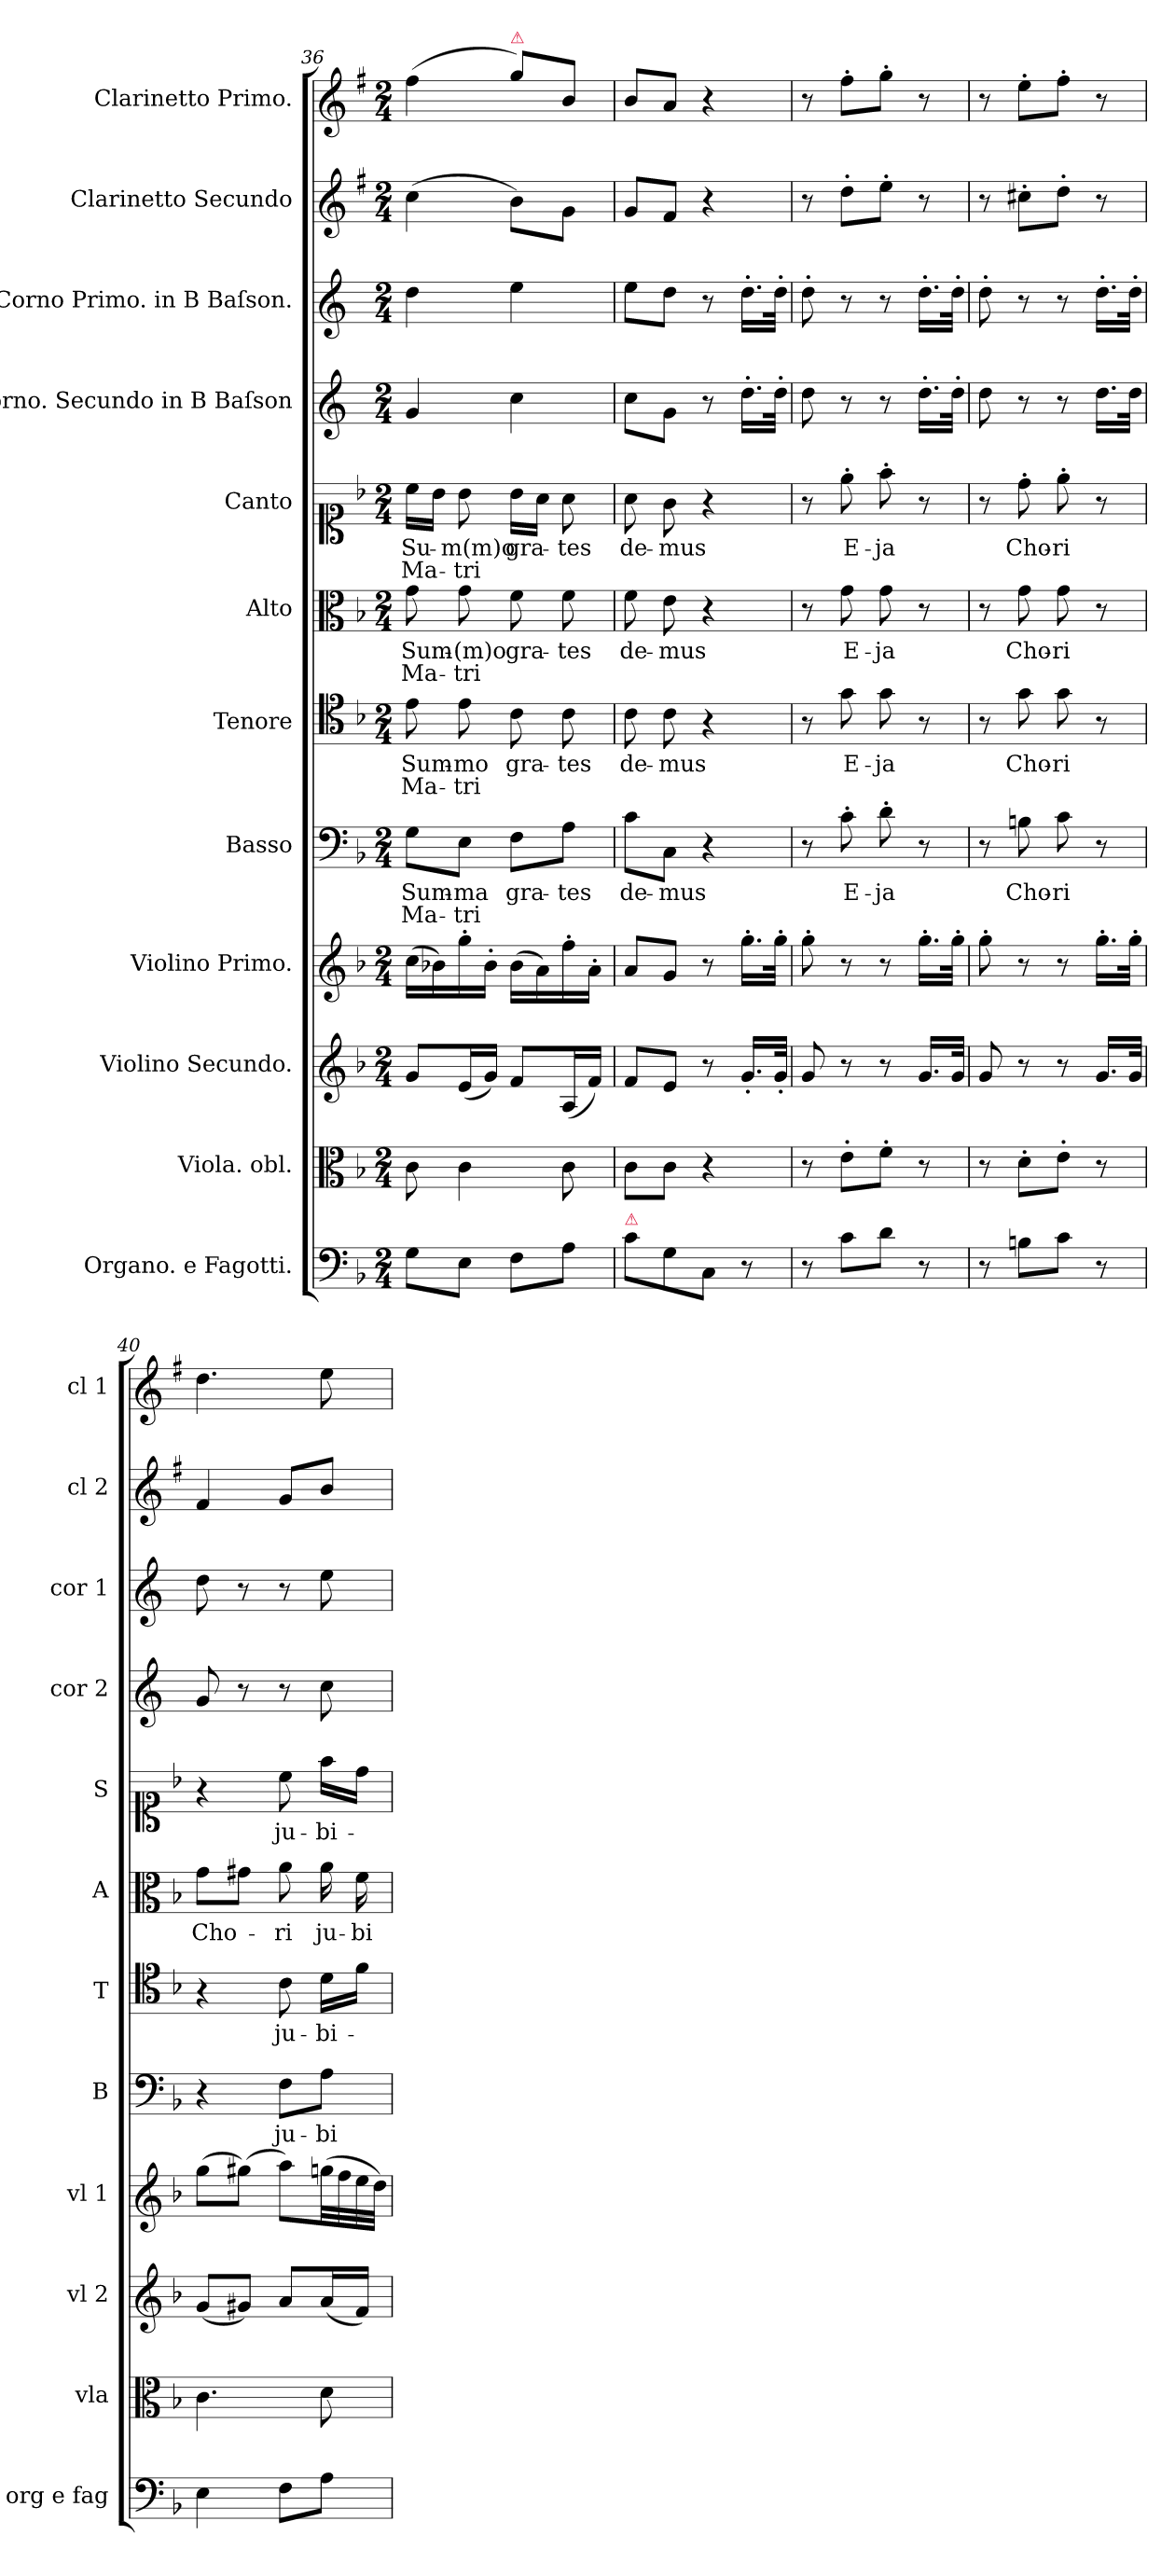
**kern	**kern	**kern	**kern	**kern	**text	**text	**kern	**text	**text	**kern	**text	**text	**kern	**text	**text	**kern	**kern	**kern	**kern
*part12	*part11	*part10	*part9	*part8	*part8	*part8	*part7	*part7	*part7	*part6	*part6	*part6	*part5	*part5	*part5	*part4	*part3	*part2	*part1
*staff12	*staff11	*staff10	*staff9	*staff8	*staff8	*staff8	*staff7	*staff7	*staff7	*staff6	*staff6	*staff6	*staff5	*staff5	*staff5	*staff4	*staff3	*staff2	*staff1
*I"Organo. e Fagotti.	*I"Viola. obl.	*I"Violino Secundo.	*I"Violino Primo.	*I"Basso	*	*	*I"Tenore	*	*	*I"Alto	*	*	*I"Canto	*	*	*I"Corno. Secundo in B Baſson	*I"Corno Primo. in B Baſson.	*I"Clarinetto Secundo	*I"Clarinetto Primo.
*I'org e fag	*I'vla	*I'vl 2	*I'vl 1	*I'B	*	*	*I'T	*	*	*I'A	*	*	*I'S	*	*	*I'cor 2	*I'cor 1	*I'cl 2	*I'cl 1
*clefF4	*clefC3	*clefG2	*clefG2	*clefF4	*	*	*clefC4	*	*	*clefC3	*	*	*clefC1	*	*	*clefG2	*clefG2	*clefG2	*clefG2
*	*	*	*	*	*	*	*	*	*	*	*	*	*	*	*	*ITrd4c7	*ITrd4c7	*ITrd1c2	*ITrd1c2
*k[b-]	*k[b-]	*k[b-]	*k[b-]	*k[b-]	*	*	*k[b-]	*	*	*k[b-]	*	*	*k[b-]	*	*	*k[b-]	*k[b-]	*k[b-]	*k[b-]
*F:	*F:	*F:	*F:	*F:	*	*	*F:	*	*	*F:	*	*	*F:	*	*	*F:	*F:	*F:	*F:
*M2/4	*M2/4	*M2/4	*M2/4	*M2/4	*	*	*M2/4	*	*	*M2/4	*	*	*M2/4	*	*	*M2/4	*M2/4	*M2/4	*M2/4
=36	=36	=36	=36	=36	=36	=36	=36	=36	=36	=36	=36	=36	=36	=36	=36	=36	=36	=36	=36
8G\L	8c\	8g/L	(16cc\LL	8G\L	Sum-	Ma-	8e\	Sum-	Ma-	8g\	Sum-	Ma-	16cc\LL	Su-	Ma-	4c/	4g\	(4b-\	(4ee\
.	.	.	16b-X\)	.	.	.	.	.	.	.	.	.	16b-\JJ	.	.	.	.	.	.
8E\J	4c\	(16e/L	16gg'\	8E\J	-ma	-tri	8e\	-mo	-tri	8g\	-(m)o	-tri	8b-\	-m(m)o	-tri	.	.	.	.
.	.	16g/JJ)	16b-'\JJ	.	.	.	.	.	.	.	.	.	.	.	.	.	.	.	.
!	!	!	!	!	!	!	!	!	!	!	!	!	!	!	!	!	!	!	!LO:TX:a:color=crimson:t=⚠
8F\L	.	8f/L	(16b-\LL	8F\L	gra-	.	8c\	gra-	.	8f\	gra-	.	16b-\LL	gra-	.	4f\	4a\	8a\L)	8ff\L)
.	.	.	16a\)	.	.	.	.	.	.	.	.	.	16a\JJ	.	.	.	.	.	.
8A\J	8c\	(16A/L	16ff'\	8A\J	-tes	.	8c\	-tes	.	8f\	-tes	.	8a\	-tes	.	.	.	8f\J	8a/J
.	.	16f/JJ)	16a'\JJ	.	.	.	.	.	.	.	.	.	.	.	.	.	.	.	.
=37	=37	=37	=37	=37	=37	=37	=37	=37	=37	=37	=37	=37	=37	=37	=37	=37	=37	=37	=37
!LO:TX:a:color=crimson:t=⚠	!	!	!	!	!	!	!	!	!	!	!	!	!	!	!	!	!	!	!
8c\L	8c\L	8f/L	8a/L	8c\L	de-	.	8c\	de-	.	8f\	de-	.	8a\	de-	.	8f\L	8a\L	8f/L	8a/L
8G\	8c\J	8e/J	8g/J	8C\J	-mus	.	8c\	-mus	.	8e\	-mus	.	8g\	-mus	.	8c\J	8g\J	8e/J	8g/J
8C/J	4r	8r	8r	4r	.	.	4r	.	.	4r	.	.	4r	.	.	8r	8r	4r	4r
8r	.	16.g'/LL	16.gg'\LL	.	.	.	.	.	.	.	.	.	.	.	.	16.g'\LL	16.g'\LL	.	.
.	.	32g'/JJk	32gg'\JJk	.	.	.	.	.	.	.	.	.	.	.	.	32g'\JJk	32g'\JJk	.	.
=38	=38	=38	=38	=38	=38	=38	=38	=38	=38	=38	=38	=38	=38	=38	=38	=38	=38	=38	=38
8r	8r	8g/	8gg'\	8r	.	.	8r	.	.	8r	.	.	8r	.	.	8g\	8g'\	8r	8r
8c\L	8e'\L	8r	8r	8c'\	E-	.	8g\	E-	.	8g\	E-	.	8ee'\	E-	.	8r	8r	8cc'\L	8ee'\L
8d\J	8f'\J	8r	8r	8d'\	-ja	.	8g\	-ja	.	8g\	-ja	.	8ff'\	-ja	.	8r	8r	8dd'\J	8ff'\J
8r	8r	16.g/LL	16.gg'\LL	8r	.	.	8r	.	.	8r	.	.	8r	.	.	16.g'\LL	16.g'\LL	8r	8r
.	.	32g/JJk	32gg'\JJk	.	.	.	.	.	.	.	.	.	.	.	.	32g'\JJk	32g'\JJk	.	.
=39	=39	=39	=39	=39	=39	=39	=39	=39	=39	=39	=39	=39	=39	=39	=39	=39	=39	=39	=39
8r	8r	8g/	8gg'\	8r	.	.	8r	.	.	8r	.	.	8r	.	.	8g\	8g'\	8r	8r
8Bn\L	8d'\L	8r	8r	8Bn\	Cho-	.	8g\	Cho-	.	8g\	Cho-	.	8dd'\	Cho-	.	8r	8r	8bn'\L	8dd'\L
8c\J	8e'\J	8r	8r	8c\	-ri	.	8g\	-ri	.	8g\	-ri	.	8ee'\	-ri	.	8r	8r	8cc'\J	8ee'\J
8r	8r	16.g/LL	16.gg'\LL	8r	.	.	8r	.	.	8r	.	.	8r	.	.	16.g\LL	16.g'\LL	8r	8r
.	.	32g/JJk	32gg'\JJk	.	.	.	.	.	.	.	.	.	.	.	.	32g\JJk	32g'\JJk	.	.
=40	=40	=40	=40	=40	=40	=40	=40	=40	=40	=40	=40	=40	=40	=40	=40	=40	=40	=40	=40
4E\	4.c\	(8g/L	(8gg\L	4r	.	.	4r	.	.	8g\L	Cho-	.	4r	.	.	8c/	8g\	4e/	4.cc\
.	.	8g#X/J)	(8gg#X\J)	.	.	.	.	.	.	8g#X\J	.	.	.	.	.	8r	8r	.	.
8F\L	.	8a/L	8aa\L)	8F\L	ju-	.	8c\	ju-	.	8a\	-ri	.	8cc\	ju-	.	8r	8r	8f/L	.
8A\J	8d\	(16a/L	(32ggn\LL	8A\J	-bi-	.	16d\LL	-bi-	.	16a\	ju-	.	16ff\LL	-bi-	.	8f\	8a\	8a/J	8dd\
.	.	.	32ff\	.	.	.	.	.	.	.	.	.	.	.	.	.	.	.	.
.	.	16f/JJ)	32ee\	.	.	.	16f\JJ	.	.	16f\	-bi-	.	16dd\JJ	.	.	.	.	.	.
.	.	.	32dd\JJJ)	.	.	.	.	.	.	.	.	.	.	.	.	.	.	.	.
=	=	=	=	=	=	=	=	=	=	=	=	=	=	=	=	=	=	=	=
*-	*-	*-	*-	*-	*-	*-	*-	*-	*-	*-	*-	*-	*-	*-	*-	*-	*-	*-	*-
